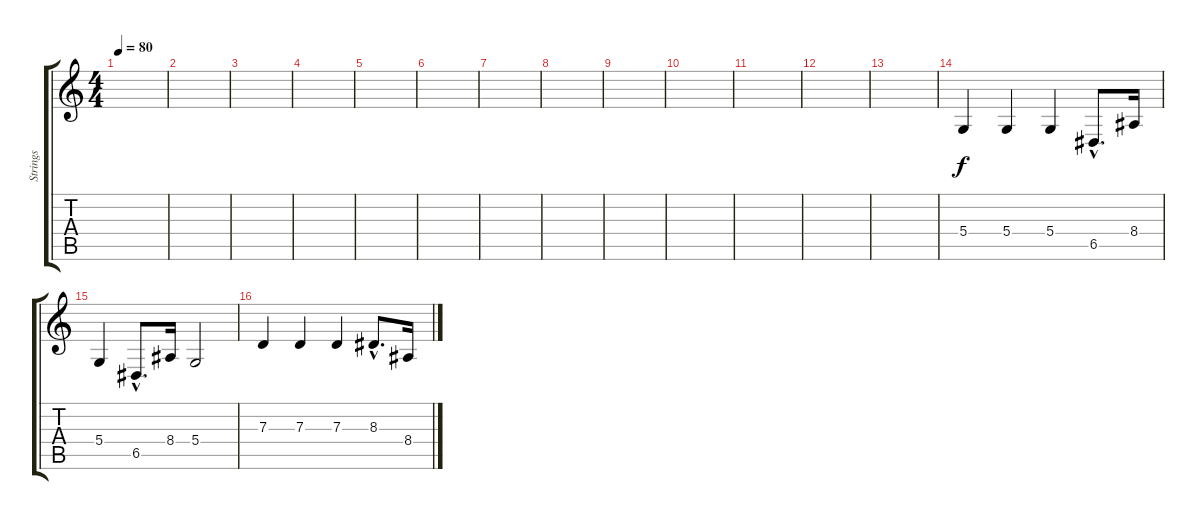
\track ("Strings" "Strings") {instrument stringensemble1}
\staff {score tabs}
\tuning (E4 B3 G3 D3 A2 E2) {hide}
\ts (4 4)
\tempo 80
\clef g2
\ks c
|
|
|
|
|
|
|
|
|
|
|
|
|
5.4.4 5.4.4 5.4.4 6.5{hac}.8{d} 8.4.16 |
5.4.4 6.5{hac}.8{d} 8.4.16 5.4.2 |
7.3.4 7.3.4 7.3.4 8.3{hac}.8{d} 8.4.16
